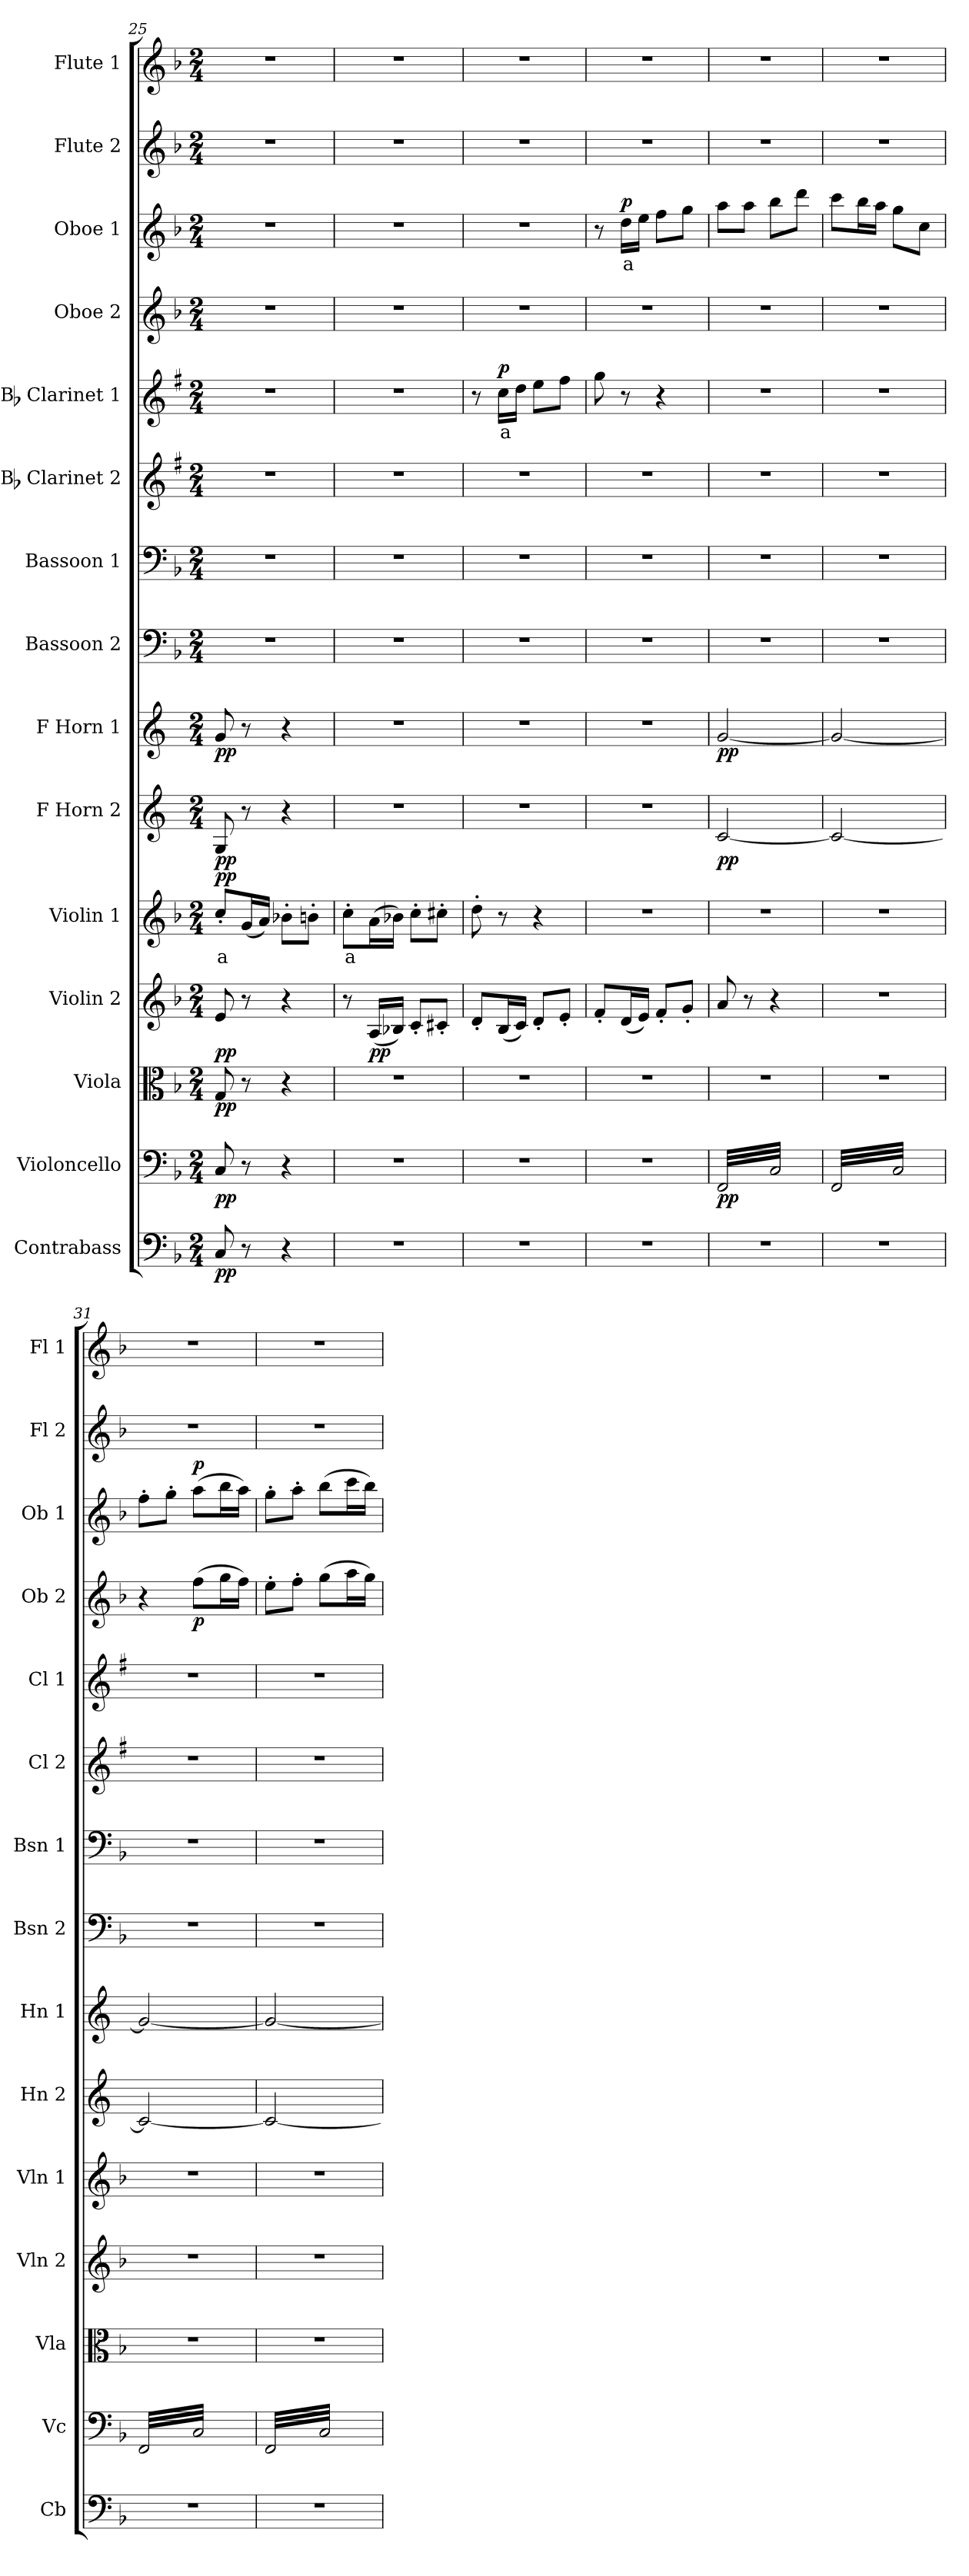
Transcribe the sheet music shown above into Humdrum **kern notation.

**kern	**dynam	**kern	**dynam	**kern	**dynam	**kern	**dynam	**kern	**text	**dynam	**kern	**dynam	**kern	**dynam	**kern	**kern	**kern	**kern	**text	**dynam	**kern	**dynam	**kern	**text	**dynam	**kern	**kern
*part15	*part15	*part14	*part14	*part13	*part13	*part12	*part12	*part11	*part11	*part11	*part10	*part10	*part9	*part9	*part8	*part7	*part6	*part5	*part5	*part5	*part4	*part4	*part3	*part3	*part3	*part2	*part1
*staff15	*staff15	*staff14	*staff14	*staff13	*staff13	*staff12	*staff12	*staff11	*staff11	*staff11	*staff10	*staff10	*staff9	*staff9	*staff8	*staff7	*staff6	*staff5	*staff5	*staff5	*staff4	*staff4	*staff3	*staff3	*staff3	*staff2	*staff1
*I"Contrabass	*	*I"Violoncello	*	*I"Viola	*	*I"Violin 2	*	*I"Violin 1	*	*	*I"F Horn 2	*	*I"F Horn 1	*	*I"Bassoon 2	*I"Bassoon 1	*I"Bb Clarinet 2	*I"Bb Clarinet 1	*	*	*I"Oboe 2	*	*I"Oboe 1	*	*	*I"Flute 2	*I"Flute 1
*I'Cb	*	*I'Vc	*	*I'Vla	*	*I'Vln 2	*	*I'Vln 1	*	*	*I'Hn 2	*	*I'Hn 1	*	*I'Bsn 2	*I'Bsn 1	*I'Cl 2	*I'Cl 1	*	*	*I'Ob 2	*	*I'Ob 1	*	*	*I'Fl 2	*I'Fl 1
*clefF4	*	*clefF4	*	*clefC3	*	*clefG2	*	*clefG2	*	*	*clefG2	*	*clefG2	*	*clefF4	*clefF4	*clefG2	*clefG2	*	*	*clefG2	*	*clefG2	*	*	*clefG2	*clefG2
*ITrd7c12	*	*	*	*	*	*	*	*	*	*	*ITrd4c7	*	*ITrd4c7	*	*	*	*ITrd1c2	*ITrd1c2	*	*	*	*	*	*	*	*	*
*k[b-]	*	*k[b-]	*	*k[b-]	*	*k[b-]	*	*k[b-]	*	*	*k[b-]	*	*k[b-]	*	*k[b-]	*k[b-]	*k[b-]	*k[b-]	*	*	*k[b-]	*	*k[b-]	*	*	*k[b-]	*k[b-]
*M2/4	*	*M2/4	*	*M2/4	*	*M2/4	*	*M2/4	*	*	*M2/4	*	*M2/4	*	*M2/4	*M2/4	*M2/4	*M2/4	*	*	*M2/4	*	*M2/4	*	*	*M2/4	*M2/4
=25	=25	=25	=25	=25	=25	=25	=25	=25	=25	=25	=25	=25	=25	=25	=25	=25	=25	=25	=25	=25	=25	=25	=25	=25	=25	=25	=25
!	!LO:DY:b	!	!LO:DY:b	!	!LO:DY:b	!	!LO:DY:b	!	!LO:LY:b:color=#FF0000	!LO:DY:b	!	!LO:DY:b	!	!LO:DY:b	!	!	!	!	!	!	!	!	!	!	!	!	!
8CC/	pp	8C/	pp	8G/	pp	8e/	pp	8cc'/L	a	pp	8C/	pp	8c/	pp	2r	2r	2r	2r	.	.	2r	.	2r	.	.	2r	2r
8r	.	8r	.	8r	.	8r	.	(16g/L	.	.	8r	.	8r	.	.	.	.	.	.	.	.	.	.	.	.	.	.
.	.	.	.	.	.	.	.	16a/JJ)	.	.	.	.	.	.	.	.	.	.	.	.	.	.	.	.	.	.	.
4r	.	4r	.	4r	.	4r	.	8b-X'\L	.	.	4r	.	4r	.	.	.	.	.	.	.	.	.	.	.	.	.	.
.	.	.	.	.	.	.	.	8bn'\J	.	.	.	.	.	.	.	.	.	.	.	.	.	.	.	.	.	.	.
=26	=26	=26	=26	=26	=26	=26	=26	=26	=26	=26	=26	=26	=26	=26	=26	=26	=26	=26	=26	=26	=26	=26	=26	=26	=26	=26	=26
!	!	!	!	!	!	!	!	!	!LO:LY:b:color=#FF0000	!	!	!	!	!	!	!	!	!	!	!	!	!	!	!	!	!	!
2r	.	2r	.	2r	.	8r	.	8cc'\L	a	.	2r	.	2r	.	2r	2r	2r	2r	.	.	2r	.	2r	.	.	2r	2r
!	!	!	!	!	!	!	!LO:DY:b	!	!	!	!	!	!	!	!	!	!	!	!	!	!	!	!	!	!	!	!
.	.	.	.	.	.	(16A/LL	pp	(16a\L	.	.	.	.	.	.	.	.	.	.	.	.	.	.	.	.	.	.	.
.	.	.	.	.	.	16B-X/JJ)	.	16b-X\JJ)	.	.	.	.	.	.	.	.	.	.	.	.	.	.	.	.	.	.	.
.	.	.	.	.	.	8c'/L	.	8cc'\L	.	.	.	.	.	.	.	.	.	.	.	.	.	.	.	.	.	.	.
.	.	.	.	.	.	8c#X'/J	.	8cc#X'\J	.	.	.	.	.	.	.	.	.	.	.	.	.	.	.	.	.	.	.
=27	=27	=27	=27	=27	=27	=27	=27	=27	=27	=27	=27	=27	=27	=27	=27	=27	=27	=27	=27	=27	=27	=27	=27	=27	=27	=27	=27
2r	.	2r	.	2r	.	8d'/L	.	8dd'\	.	.	2r	.	2r	.	2r	2r	2r	8r	.	.	2r	.	2r	.	.	2r	2r
!	!	!	!	!	!	!	!	!	!	!	!	!	!	!	!	!	!	!	!LO:LY:b:color=#FF0000	!LO:DY:b	!	!	!	!	!	!	!
.	.	.	.	.	.	(16B-/L	.	8r	.	.	.	.	.	.	.	.	.	16b-\LL	a	p	.	.	.	.	.	.	.
.	.	.	.	.	.	16c/JJ)	.	.	.	.	.	.	.	.	.	.	.	16cc\JJ	.	.	.	.	.	.	.	.	.
.	.	.	.	.	.	8d'/L	.	4r	.	.	.	.	.	.	.	.	.	8dd\L	.	.	.	.	.	.	.	.	.
.	.	.	.	.	.	8e'/J	.	.	.	.	.	.	.	.	.	.	.	8ee\J	.	.	.	.	.	.	.	.	.
=28	=28	=28	=28	=28	=28	=28	=28	=28	=28	=28	=28	=28	=28	=28	=28	=28	=28	=28	=28	=28	=28	=28	=28	=28	=28	=28	=28
2r	.	2r	.	2r	.	8f'/L	.	2r	.	.	2r	.	2r	.	2r	2r	2r	8ff\	.	.	2r	.	8r	.	.	2r	2r
!	!	!	!	!	!	!	!	!	!	!	!	!	!	!	!	!	!	!	!	!	!	!	!	!LO:LY:b:color=#FF0000	!LO:DY:b	!	!
.	.	.	.	.	.	(16d/L	.	.	.	.	.	.	.	.	.	.	.	8r	.	.	.	.	16dd\LL	a	p	.	.
.	.	.	.	.	.	16e/JJ)	.	.	.	.	.	.	.	.	.	.	.	.	.	.	.	.	16ee\JJ	.	.	.	.
.	.	.	.	.	.	8f'/L	.	.	.	.	.	.	.	.	.	.	.	4r	.	.	.	.	8ff\L	.	.	.	.
.	.	.	.	.	.	8g'/J	.	.	.	.	.	.	.	.	.	.	.	.	.	.	.	.	8gg\J	.	.	.	.
=29	=29	=29	=29	=29	=29	=29	=29	=29	=29	=29	=29	=29	=29	=29	=29	=29	=29	=29	=29	=29	=29	=29	=29	=29	=29	=29	=29
!	!	!	!LO:DY:b	!	!	!	!	!	!	!	!	!LO:DY:b	!	!LO:DY:b	!	!	!	!	!	!	!	!	!	!	!	!	!
*	*	*tremolo	*	*	*	*	*	*	*	*	*	*	*	*	*	*	*	*	*	*	*	*	*	*	*	*	*
2r	.	32FF/LLL	pp	2r	.	8a/	.	2r	.	.	[2F/	pp	[2c/	pp	2r	2r	2r	2r	.	.	2r	.	8aa\L	.	.	2r	2r
.	.	32C/	.	.	.	.	.	.	.	.	.	.	.	.	.	.	.	.	.	.	.	.	.	.	.	.	.
.	.	32FF/	.	.	.	.	.	.	.	.	.	.	.	.	.	.	.	.	.	.	.	.	.	.	.	.	.
.	.	32C/	.	.	.	.	.	.	.	.	.	.	.	.	.	.	.	.	.	.	.	.	.	.	.	.	.
.	.	32FF/	.	.	.	8r	.	.	.	.	.	.	.	.	.	.	.	.	.	.	.	.	8aa\J	.	.	.	.
.	.	32C/	.	.	.	.	.	.	.	.	.	.	.	.	.	.	.	.	.	.	.	.	.	.	.	.	.
.	.	32FF/	.	.	.	.	.	.	.	.	.	.	.	.	.	.	.	.	.	.	.	.	.	.	.	.	.
.	.	32C/	.	.	.	.	.	.	.	.	.	.	.	.	.	.	.	.	.	.	.	.	.	.	.	.	.
.	.	32FF/	.	.	.	4r	.	.	.	.	.	.	.	.	.	.	.	.	.	.	.	.	8bb-\L	.	.	.	.
.	.	32C/	.	.	.	.	.	.	.	.	.	.	.	.	.	.	.	.	.	.	.	.	.	.	.	.	.
.	.	32FF/	.	.	.	.	.	.	.	.	.	.	.	.	.	.	.	.	.	.	.	.	.	.	.	.	.
.	.	32C/	.	.	.	.	.	.	.	.	.	.	.	.	.	.	.	.	.	.	.	.	.	.	.	.	.
.	.	32FF/	.	.	.	.	.	.	.	.	.	.	.	.	.	.	.	.	.	.	.	.	8ddd\J	.	.	.	.
.	.	32C/	.	.	.	.	.	.	.	.	.	.	.	.	.	.	.	.	.	.	.	.	.	.	.	.	.
.	.	32FF/	.	.	.	.	.	.	.	.	.	.	.	.	.	.	.	.	.	.	.	.	.	.	.	.	.
.	.	32C/JJJ	.	.	.	.	.	.	.	.	.	.	.	.	.	.	.	.	.	.	.	.	.	.	.	.	.
=30	=30	=30	=30	=30	=30	=30	=30	=30	=30	=30	=30	=30	=30	=30	=30	=30	=30	=30	=30	=30	=30	=30	=30	=30	=30	=30	=30
2r	.	32FF/LLL	.	2r	.	2r	.	2r	.	.	2F/_	.	2c/_	.	2r	2r	2r	2r	.	.	2r	.	8ccc\L	.	.	2r	2r
.	.	32C/	.	.	.	.	.	.	.	.	.	.	.	.	.	.	.	.	.	.	.	.	.	.	.	.	.
.	.	32FF/	.	.	.	.	.	.	.	.	.	.	.	.	.	.	.	.	.	.	.	.	.	.	.	.	.
.	.	32C/	.	.	.	.	.	.	.	.	.	.	.	.	.	.	.	.	.	.	.	.	.	.	.	.	.
.	.	32FF/	.	.	.	.	.	.	.	.	.	.	.	.	.	.	.	.	.	.	.	.	16bb-\L	.	.	.	.
.	.	32C/	.	.	.	.	.	.	.	.	.	.	.	.	.	.	.	.	.	.	.	.	.	.	.	.	.
.	.	32FF/	.	.	.	.	.	.	.	.	.	.	.	.	.	.	.	.	.	.	.	.	16aa\JJ	.	.	.	.
.	.	32C/	.	.	.	.	.	.	.	.	.	.	.	.	.	.	.	.	.	.	.	.	.	.	.	.	.
.	.	32FF/	.	.	.	.	.	.	.	.	.	.	.	.	.	.	.	.	.	.	.	.	8gg\L	.	.	.	.
.	.	32C/	.	.	.	.	.	.	.	.	.	.	.	.	.	.	.	.	.	.	.	.	.	.	.	.	.
.	.	32FF/	.	.	.	.	.	.	.	.	.	.	.	.	.	.	.	.	.	.	.	.	.	.	.	.	.
.	.	32C/	.	.	.	.	.	.	.	.	.	.	.	.	.	.	.	.	.	.	.	.	.	.	.	.	.
.	.	32FF/	.	.	.	.	.	.	.	.	.	.	.	.	.	.	.	.	.	.	.	.	8cc\J	.	.	.	.
.	.	32C/	.	.	.	.	.	.	.	.	.	.	.	.	.	.	.	.	.	.	.	.	.	.	.	.	.
.	.	32FF/	.	.	.	.	.	.	.	.	.	.	.	.	.	.	.	.	.	.	.	.	.	.	.	.	.
.	.	32C/JJJ	.	.	.	.	.	.	.	.	.	.	.	.	.	.	.	.	.	.	.	.	.	.	.	.	.
!!LO:PB:g=z
=31	=31	=31	=31	=31	=31	=31	=31	=31	=31	=31	=31	=31	=31	=31	=31	=31	=31	=31	=31	=31	=31	=31	=31	=31	=31	=31	=31
2r	.	32FF/LLL	.	2r	.	2r	.	2r	.	.	2F/_	.	2c/_	.	2r	2r	2r	2r	.	.	4r	.	8ff'\L	.	.	2r	2r
.	.	32C/	.	.	.	.	.	.	.	.	.	.	.	.	.	.	.	.	.	.	.	.	.	.	.	.	.
.	.	32FF/	.	.	.	.	.	.	.	.	.	.	.	.	.	.	.	.	.	.	.	.	.	.	.	.	.
.	.	32C/	.	.	.	.	.	.	.	.	.	.	.	.	.	.	.	.	.	.	.	.	.	.	.	.	.
.	.	32FF/	.	.	.	.	.	.	.	.	.	.	.	.	.	.	.	.	.	.	.	.	8gg'\J	.	.	.	.
.	.	32C/	.	.	.	.	.	.	.	.	.	.	.	.	.	.	.	.	.	.	.	.	.	.	.	.	.
.	.	32FF/	.	.	.	.	.	.	.	.	.	.	.	.	.	.	.	.	.	.	.	.	.	.	.	.	.
.	.	32C/	.	.	.	.	.	.	.	.	.	.	.	.	.	.	.	.	.	.	.	.	.	.	.	.	.
!	!	!	!	!	!	!	!	!	!	!	!	!	!	!	!	!	!	!	!	!	!	!LO:DY:b	!	!	!LO:DY:b	!	!
.	.	32FF/	.	.	.	.	.	.	.	.	.	.	.	.	.	.	.	.	.	.	(8ff\L	p	(8aa\L	.	p	.	.
.	.	32C/	.	.	.	.	.	.	.	.	.	.	.	.	.	.	.	.	.	.	.	.	.	.	.	.	.
.	.	32FF/	.	.	.	.	.	.	.	.	.	.	.	.	.	.	.	.	.	.	.	.	.	.	.	.	.
.	.	32C/	.	.	.	.	.	.	.	.	.	.	.	.	.	.	.	.	.	.	.	.	.	.	.	.	.
.	.	32FF/	.	.	.	.	.	.	.	.	.	.	.	.	.	.	.	.	.	.	16gg\L	.	16bb-\L	.	.	.	.
.	.	32C/	.	.	.	.	.	.	.	.	.	.	.	.	.	.	.	.	.	.	.	.	.	.	.	.	.
.	.	32FF/	.	.	.	.	.	.	.	.	.	.	.	.	.	.	.	.	.	.	16ff\JJ)	.	16aa\JJ)	.	.	.	.
.	.	32C/JJJ	.	.	.	.	.	.	.	.	.	.	.	.	.	.	.	.	.	.	.	.	.	.	.	.	.
=32	=32	=32	=32	=32	=32	=32	=32	=32	=32	=32	=32	=32	=32	=32	=32	=32	=32	=32	=32	=32	=32	=32	=32	=32	=32	=32	=32
2r	.	32FF/LLL	.	2r	.	2r	.	2r	.	.	2F/_	.	2c/_	.	2r	2r	2r	2r	.	.	8ee'\L	.	8gg'\L	.	.	2r	2r
.	.	32C/	.	.	.	.	.	.	.	.	.	.	.	.	.	.	.	.	.	.	.	.	.	.	.	.	.
.	.	32FF/	.	.	.	.	.	.	.	.	.	.	.	.	.	.	.	.	.	.	.	.	.	.	.	.	.
.	.	32C/	.	.	.	.	.	.	.	.	.	.	.	.	.	.	.	.	.	.	.	.	.	.	.	.	.
.	.	32FF/	.	.	.	.	.	.	.	.	.	.	.	.	.	.	.	.	.	.	8ff'\J	.	8aa'\J	.	.	.	.
.	.	32C/	.	.	.	.	.	.	.	.	.	.	.	.	.	.	.	.	.	.	.	.	.	.	.	.	.
.	.	32FF/	.	.	.	.	.	.	.	.	.	.	.	.	.	.	.	.	.	.	.	.	.	.	.	.	.
.	.	32C/	.	.	.	.	.	.	.	.	.	.	.	.	.	.	.	.	.	.	.	.	.	.	.	.	.
.	.	32FF/	.	.	.	.	.	.	.	.	.	.	.	.	.	.	.	.	.	.	(8gg\L	.	(8bb-\L	.	.	.	.
.	.	32C/	.	.	.	.	.	.	.	.	.	.	.	.	.	.	.	.	.	.	.	.	.	.	.	.	.
.	.	32FF/	.	.	.	.	.	.	.	.	.	.	.	.	.	.	.	.	.	.	.	.	.	.	.	.	.
.	.	32C/	.	.	.	.	.	.	.	.	.	.	.	.	.	.	.	.	.	.	.	.	.	.	.	.	.
.	.	32FF/	.	.	.	.	.	.	.	.	.	.	.	.	.	.	.	.	.	.	16aa\L	.	16ccc\L	.	.	.	.
.	.	32C/	.	.	.	.	.	.	.	.	.	.	.	.	.	.	.	.	.	.	.	.	.	.	.	.	.
.	.	32FF/	.	.	.	.	.	.	.	.	.	.	.	.	.	.	.	.	.	.	16gg\JJ)	.	16bb-\JJ)	.	.	.	.
.	.	32C/JJJ	.	.	.	.	.	.	.	.	.	.	.	.	.	.	.	.	.	.	.	.	.	.	.	.	.
*	*	*Xtremolo	*	*	*	*	*	*	*	*	*	*	*	*	*	*	*	*	*	*	*	*	*	*	*	*	*
.	.	.	.	.	.	.	.	.	.	.	.	.	.	.	.	.	.	.	.	.	.	.	.	.	.	.	.
.	.	.	.	.	.	.	.	.	.	.	.	.	.	.	.	.	.	.	.	.	.	.	.	.	.	.	.
.	.	.	.	.	.	.	.	.	.	.	.	.	.	.	.	.	.	.	.	.	.	.	.	.	.	.	.
.	.	.	.	.	.	.	.	.	.	.	.	.	.	.	.	.	.	.	.	.	.	.	.	.	.	.	.
.	.	.	.	.	.	.	.	.	.	.	.	.	.	.	.	.	.	.	.	.	.	.	.	.	.	.	.
.	.	.	.	.	.	.	.	.	.	.	.	.	.	.	.	.	.	.	.	.	.	.	.	.	.	.	.
.	.	.	.	.	.	.	.	.	.	.	.	.	.	.	.	.	.	.	.	.	.	.	.	.	.	.	.
.	.	.	.	.	.	.	.	.	.	.	.	.	.	.	.	.	.	.	.	.	.	.	.	.	.	.	.
=	=	=	=	=	=	=	=	=	=	=	=	=	=	=	=	=	=	=	=	=	=	=	=	=	=	=	=
*-	*-	*-	*-	*-	*-	*-	*-	*-	*-	*-	*-	*-	*-	*-	*-	*-	*-	*-	*-	*-	*-	*-	*-	*-	*-	*-	*-
